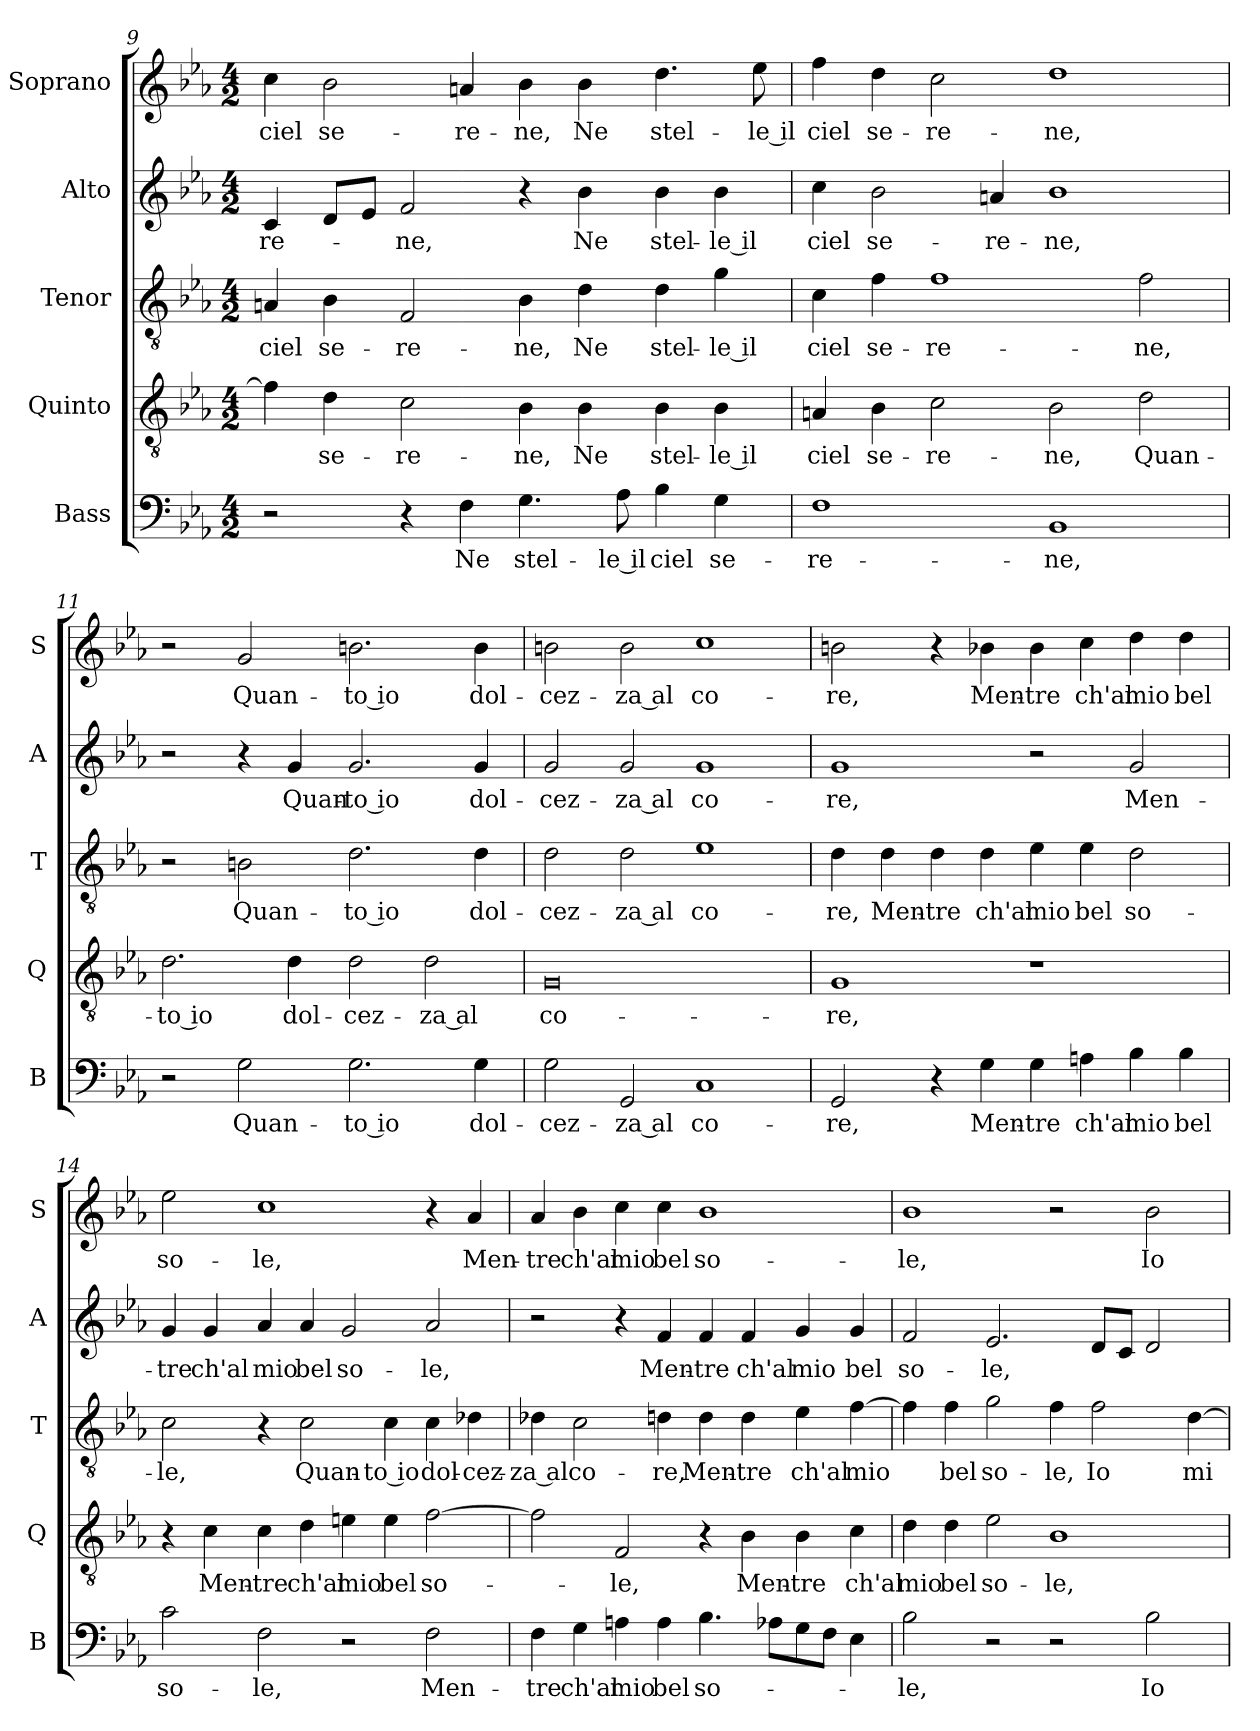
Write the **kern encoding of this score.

**kern	**text	**kern	**text	**kern	**text	**kern	**text	**kern	**text
*part5	*part5	*part4	*part4	*part3	*part3	*part2	*part2	*part1	*part1
*staff5	*staff5	*staff4	*staff4	*staff3	*staff3	*staff2	*staff2	*staff1	*staff1
*I"Bass	*	*I"Quinto	*	*I"Tenor	*	*I"Alto	*	*I"Soprano	*
*I'B	*	*I'Q	*	*I'T	*	*I'A	*	*I'S	*
*clefF4	*	*clefGv2	*	*clefGv2	*	*clefG2	*	*clefG2	*
*k[b-e-a-]	*	*k[b-e-a-]	*	*k[b-e-a-]	*	*k[b-e-a-]	*	*k[b-e-a-]	*
*E-:	*	*E-:	*	*E-:	*	*E-:	*	*E-:	*
*M4/2	*	*M4/2	*	*M4/2	*	*M4/2	*	*M4/2	*
=9	=9	=9	=9	=9	=9	=9	=9	=9	=9
!	!	!	!	!	!LO:LY:b	!	!LO:LY:b	!	!LO:LY:b
2r	.	4f\]	.	4An/	ciel	4c/	-re-	4cc\	ciel
!	!	!	!LO:LY:b	!	!LO:LY:b	!	!	!	!LO:LY:b
.	.	4d\	se-	4B-\	se-	8d/L	.	2b-\	se-
.	.	.	.	.	.	8e-/J	.	.	.
!	!	!	!LO:LY:b	!	!LO:LY:b	!	!LO:LY:b	!	!
4r	.	2c\	-re-	2F/	-re-	2f/	-ne,	.	.
!	!LO:LY:b	!	!	!	!	!	!	!	!LO:LY:b
4F\	Ne	.	.	.	.	.	.	4an/	-re-
!	!LO:LY:b	!	!LO:LY:b	!	!LO:LY:b	!	!	!	!LO:LY:b
4.G\	stel-	4B-\	-ne,	4B-\	-ne,	4r	.	4b-\	-ne,
!	!	!	!LO:LY:b	!	!LO:LY:b	!	!LO:LY:b	!	!LO:LY:b
.	.	4B-\	Ne	4d\	Ne	4b-\	Ne	4b-\	Ne
!	!LO:LY:b	!	!	!	!	!	!	!	!
8A-\	-le il	.	.	.	.	.	.	.	.
!	!LO:LY:b	!	!LO:LY:b	!	!LO:LY:b	!	!LO:LY:b	!	!LO:LY:b
4B-\	ciel	4B-\	stel-	4d\	stel-	4b-\	stel-	4.dd\	stel-
!	!LO:LY:b	!	!LO:LY:b	!	!LO:LY:b	!	!LO:LY:b	!	!
4G\	se-	4B-\	-le il	4g\	-le il	4b-\	-le il	.	.
!	!	!	!	!	!	!	!	!	!LO:LY:b
.	.	.	.	.	.	.	.	8ee-\	-le il
=10	=10	=10	=10	=10	=10	=10	=10	=10	=10
!	!LO:LY:b	!	!LO:LY:b	!	!LO:LY:b	!	!LO:LY:b	!	!LO:LY:b
1F	-re-	4An/	ciel	4c\	ciel	4cc\	ciel	4ff\	ciel
!	!	!	!LO:LY:b	!	!LO:LY:b	!	!LO:LY:b	!	!LO:LY:b
.	.	4B-\	se-	4f\	se-	2b-\	se-	4dd\	se-
!	!	!	!LO:LY:b	!	!LO:LY:b	!	!	!	!LO:LY:b
.	.	2c\	-re-	1f	-re-	.	.	2cc\	-re-
!	!	!	!	!	!	!	!LO:LY:b	!	!
.	.	.	.	.	.	4an/	-re-	.	.
!	!LO:LY:b	!	!LO:LY:b	!	!	!	!LO:LY:b	!	!LO:LY:b
1BB-	-ne,	2B-\	-ne,	.	.	1b-	-ne,	1dd	-ne,
!	!	!	!LO:LY:b	!	!LO:LY:b	!	!	!	!
.	.	2d\	Quan-	2f\	-ne,	.	.	.	.
!!LO:LB:g=z
=11	=11	=11	=11	=11	=11	=11	=11	=11	=11
!	!	!	!LO:LY:b	!	!	!	!	!	!
2r	.	2.d\	-to io	2r	.	2r	.	2r	.
!	!LO:LY:b	!	!	!	!LO:LY:b	!	!	!	!LO:LY:b
2G\	Quan-	.	.	2Bn\	Quan-	4r	.	2g/	Quan-
!	!	!	!LO:LY:b	!	!	!	!LO:LY:b	!	!
.	.	4d\	dol-	.	.	4g/	Quan-	.	.
!	!LO:LY:b	!	!LO:LY:b	!	!LO:LY:b	!	!LO:LY:b	!	!LO:LY:b
2.G\	-to io	2d\	-cez-	2.d\	-to io	2.g/	-to io	2.bn\	-to io
!	!	!	!LO:LY:b	!	!	!	!	!	!
.	.	2d\	-za al	.	.	.	.	.	.
!	!LO:LY:b	!	!	!	!LO:LY:b	!	!LO:LY:b	!	!LO:LY:b
4G\	dol-	.	.	4d\	dol-	4g/	dol-	4b\	dol-
=12	=12	=12	=12	=12	=12	=12	=12	=12	=12
!	!LO:LY:b	!	!LO:LY:b	!	!LO:LY:b	!	!LO:LY:b	!	!LO:LY:b
2G\	-cez-	0G	co-	2d\	-cez-	2g/	-cez-	2bn\	-cez-
!	!LO:LY:b	!	!	!	!LO:LY:b	!	!LO:LY:b	!	!LO:LY:b
2GG/	-za al	.	.	2d\	-za al	2g/	-za al	2b\	-za al
!	!LO:LY:b	!	!	!	!LO:LY:b	!	!LO:LY:b	!	!LO:LY:b
1C	co-	.	.	1e-	co-	1g	co-	1cc	co-
=13	=13	=13	=13	=13	=13	=13	=13	=13	=13
!	!LO:LY:b	!	!LO:LY:b	!	!LO:LY:b	!	!LO:LY:b	!	!LO:LY:b
2GG/	-re,	1G	-re,	4d\	-re,	1g	-re,	2bn\	-re,
!	!	!	!	!	!LO:LY:b	!	!	!	!
.	.	.	.	4d\	Men-	.	.	.	.
!	!	!	!	!	!LO:LY:b	!	!	!	!
4r	.	.	.	4d\	-tre	.	.	4r	.
!	!LO:LY:b	!	!	!	!LO:LY:b	!	!	!	!LO:LY:b
4G\	Men-	.	.	4d\	ch'al	.	.	4b-X\	Men-
!	!LO:LY:b	!	!	!	!LO:LY:b	!	!	!	!LO:LY:b
4G\	-tre	1r	.	4e-\	mio	2r	.	4b-\	-tre
!	!LO:LY:b	!	!	!	!LO:LY:b	!	!	!	!LO:LY:b
4An\	ch'al	.	.	4e-\	bel	.	.	4cc\	ch'al
!	!LO:LY:b	!	!	!	!LO:LY:b	!	!LO:LY:b	!	!LO:LY:b
4B-\	mio	.	.	2d\	so-	2g/	Men-	4dd\	mio
!	!LO:LY:b	!	!	!	!	!	!	!	!LO:LY:b
4B-\	bel	.	.	.	.	.	.	4dd\	bel
!!LO:PB:g=z
=14	=14	=14	=14	=14	=14	=14	=14	=14	=14
!	!LO:LY:b	!	!	!	!LO:LY:b	!	!LO:LY:b	!	!LO:LY:b
2c\	so-	4r	.	2c\	-le,	4g/	-tre	2ee-\	so-
!	!	!	!LO:LY:b	!	!	!	!LO:LY:b	!	!
.	.	4c\	Men-	.	.	4g/	ch'al	.	.
!	!LO:LY:b	!	!LO:LY:b	!	!	!	!LO:LY:b	!	!LO:LY:b
2F\	-le,	4c\	-tre	4r	.	4a-/	mio	1cc	-le,
!	!	!	!LO:LY:b	!	!LO:LY:b	!	!LO:LY:b	!	!
.	.	4d\	ch'al	2c\	Quan-	4a-/	bel	.	.
!	!	!	!LO:LY:b	!	!	!	!LO:LY:b	!	!
2r	.	4en\	mio	.	.	2g/	so-	.	.
!	!	!	!LO:LY:b	!	!LO:LY:b	!	!	!	!
.	.	4e\	bel	4c\	-to io	.	.	.	.
!	!LO:LY:b	!	!LO:LY:b	!	!LO:LY:b	!	!LO:LY:b	!	!
2F\	Men-	[2f\	so-	4c\	dol-	2a-/	-le,	4r	.
!	!	!	!	!	!LO:LY:b	!	!	!	!LO:LY:b
.	.	.	.	4d-X\	-cez-	.	.	4a-/	Men-
=15	=15	=15	=15	=15	=15	=15	=15	=15	=15
!	!LO:LY:b	!	!	!	!LO:LY:b	!	!	!	!LO:LY:b
4F\	-tre	2f\]	.	4d-X\	-za al	2r	.	4a-/	-tre
!	!LO:LY:b	!	!	!	!LO:LY:b	!	!	!	!LO:LY:b
4G\	ch'al	.	.	2c\	co-	.	.	4b-\	ch'al
!	!LO:LY:b	!	!LO:LY:b	!	!	!	!	!	!LO:LY:b
4An\	mio	2F/	-le,	.	.	4r	.	4cc\	mio
!	!LO:LY:b	!	!	!	!LO:LY:b	!	!LO:LY:b	!	!LO:LY:b
4A\	bel	.	.	4dn\	-re,	4f/	Men-	4cc\	bel
!	!LO:LY:b	!	!	!	!LO:LY:b	!	!LO:LY:b	!	!LO:LY:b
4.B-\	so-	4r	.	4d\	Men-	4f/	-tre	1b-	so-
!	!	!	!LO:LY:b	!	!LO:LY:b	!	!LO:LY:b	!	!
.	.	4B-\	Men-	4d\	-tre	4f/	ch'al	.	.
8A-X\L	.	.	.	.	.	.	.	.	.
!	!	!	!LO:LY:b	!	!LO:LY:b	!	!LO:LY:b	!	!
8G\	.	4B-\	-tre	4e-\	ch'al	4g/	mio	.	.
8F\J	.	.	.	.	.	.	.	.	.
!	!	!	!LO:LY:b	!	!LO:LY:b	!	!LO:LY:b	!	!
4E-\	.	4c\	ch'al	[4f\	mio	4g/	bel	.	.
=16	=16	=16	=16	=16	=16	=16	=16	=16	=16
!	!LO:LY:b	!	!LO:LY:b	!	!	!	!LO:LY:b	!	!LO:LY:b
2B-\	-le,	4d\	mio	4f\]	.	2f/	so-	1b-	-le,
!	!	!	!LO:LY:b	!	!LO:LY:b	!	!	!	!
.	.	4d\	bel	4f\	bel	.	.	.	.
!	!	!	!LO:LY:b	!	!LO:LY:b	!	!LO:LY:b	!	!
2r	.	2e-\	so-	2g\	so-	2.e-/	-le,	.	.
!	!	!	!LO:LY:b	!	!LO:LY:b	!	!	!	!
2r	.	1B-	-le,	4f\	-le,	.	.	2r	.
!	!	!	!	!	!LO:LY:b	!	!	!	!
.	.	.	.	2f\	Io	8d/L	.	.	.
.	.	.	.	.	.	8c/J	.	.	.
!	!LO:LY:b	!	!	!	!	!	!	!	!LO:LY:b
2B-\	Io	.	.	.	.	2d/	.	2b-\	Io
!	!	!	!	!	!LO:LY:b	!	!	!	!
.	.	.	.	[4d\	mi	.	.	.	.
=	=	=	=	=	=	=	=	=	=
*-	*-	*-	*-	*-	*-	*-	*-	*-	*-
